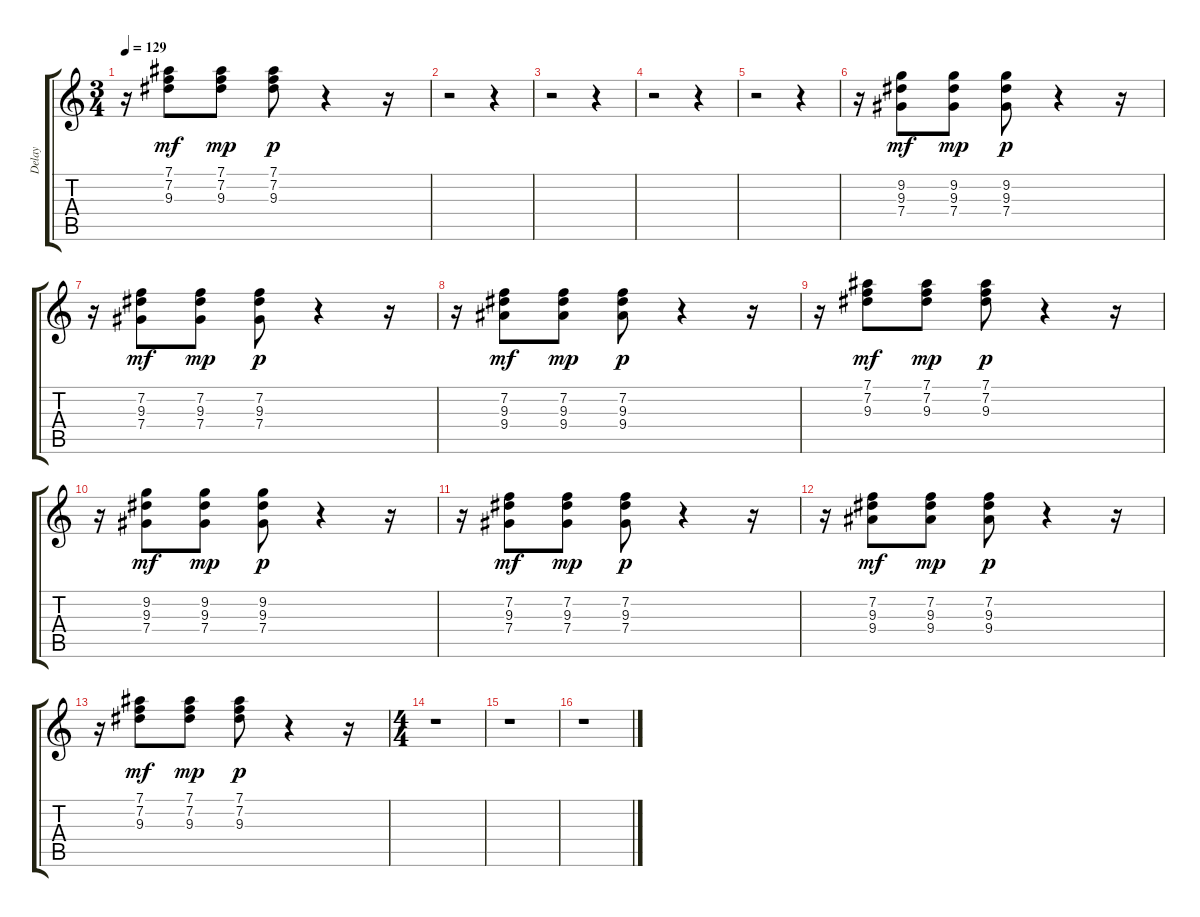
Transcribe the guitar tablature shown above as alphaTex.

\track ("Delay " "Delay ") {instrument electricguitarclean}
\staff {score tabs}
\tuning (Eb4 Bb3 Gb3 Db3 Ab2 Eb2) {hide}
\ts (3 4)
\tempo 129
\clef g2
\ks c
r.16{dy p} (7.1 7.2 9.3).8{dy mf} (7.1 7.2 9.3).8{dy mp} (7.1 7.2 9.3).8{dy p} r.4 r.16 |
r.2 r.4 |
r.2 r.4 |
r.2 r.4 |
r.2 r.4 |
r.16 (9.2 9.3 7.4).8{dy mf} (9.2 9.3 7.4).8{dy mp} (9.2 9.3 7.4).8{dy p} r.4 r.16 |
r.16 (7.2 9.3 7.4).8{dy mf} (7.2 9.3 7.4).8{dy mp} (7.2 9.3 7.4).8{dy p} r.4 r.16 |
r.16 (7.2 9.3 9.4).8{dy mf} (7.2 9.3 9.4).8{dy mp} (7.2 9.3 9.4).8{dy p} r.4 r.16 |
r.16 (7.1 7.2 9.3).8{dy mf} (7.1 7.2 9.3).8{dy mp} (7.1 7.2 9.3).8{dy p} r.4 r.16 |
r.16 (9.2 9.3 7.4).8{dy mf} (9.2 9.3 7.4).8{dy mp} (9.2 9.3 7.4).8{dy p} r.4 r.16 |
r.16 (7.2 9.3 7.4).8{dy mf} (7.2 9.3 7.4).8{dy mp} (7.2 9.3 7.4).8{dy p} r.4 r.16 |
r.16 (7.2 9.3 9.4).8{dy mf} (7.2 9.3 9.4).8{dy mp} (7.2 9.3 9.4).8{dy p} r.4 r.16 |
r.16 (7.1 7.2 9.3).8{dy mf} (7.1 7.2 9.3).8{dy mp} (7.1 7.2 9.3).8{dy p} r.4 r.16 |
\ts (4 4)
r.1 |
r.1 |
r.1
